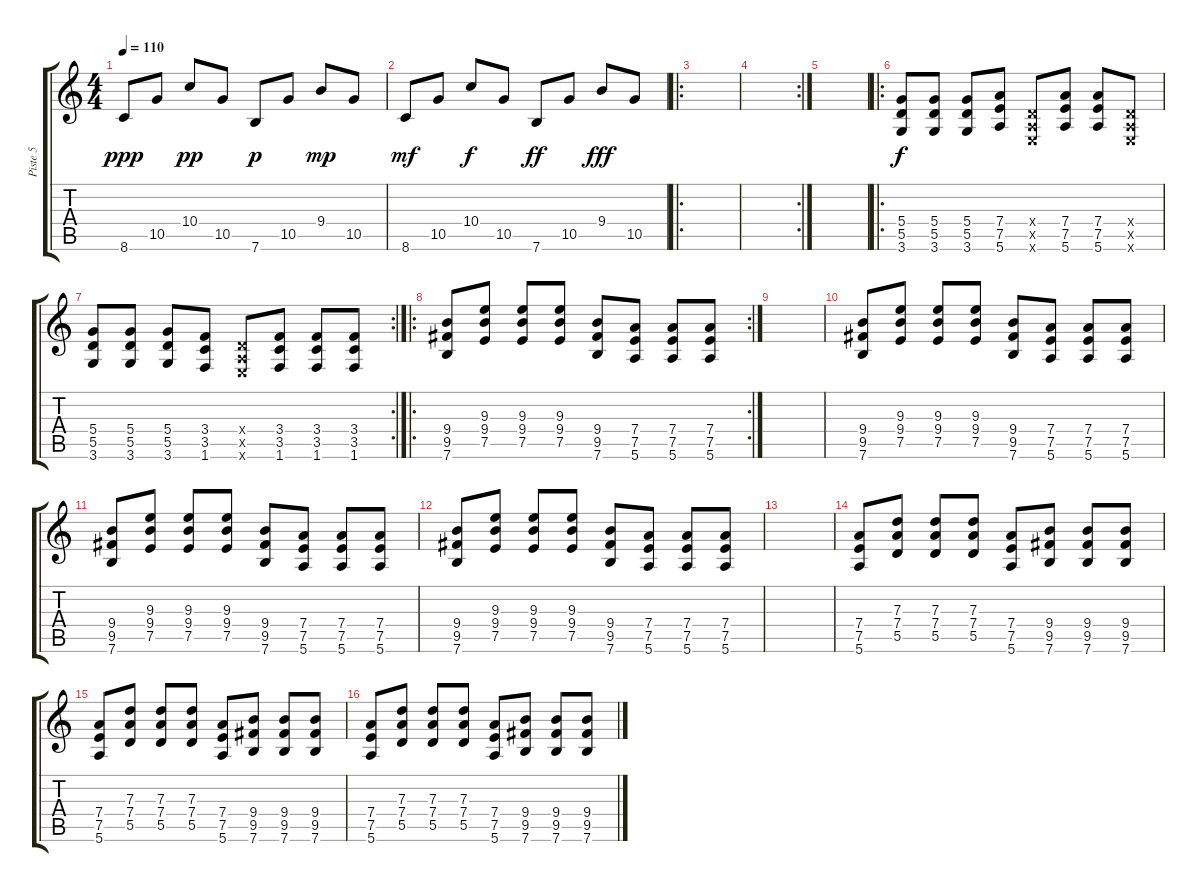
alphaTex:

\track ("Piste 5" "Piste 5") {instrument overdrivenguitar}
\staff {score tabs}
\tuning (E4 B3 G3 D3 A2 E2) {hide}
\ts (4 4)
\tempo 110
\clef g2
\ks c
8.6.8{dy ppp instrument overdrivenguitar} 10.5.8 10.4.8{dy pp} 10.5.8 7.6.8{dy p} 10.5.8 9.4.8{dy mp} 10.5.8 |
8.6.8{dy mf} 10.5.8 10.4.8{dy f} 10.5.8 7.6.8{dy ff} 10.5.8 9.4.8{dy fff} 10.5.8 |
\ro
|
\rc 2
|
|
\ro
(5.4 5.5 3.6).8{dy f} (5.4 5.5 3.6).8 (5.4 5.5 3.6).8 (7.4 7.5 5.6).8 (0.4{x} 0.5{x} 0.6{x}).8 (7.4 7.5 5.6).8 (7.4 7.5 5.6).8 (0.4{x} 0.5{x} 0.6{x}).8 |
\rc 2
(5.4 5.5 3.6).8 (5.4 5.5 3.6).8 (5.4 5.5 3.6).8 (3.4 3.5 1.6).8 (0.4{x} 0.5{x} 0.6{x}).8 (3.4 3.5 1.6).8 (3.4 3.5 1.6).8 (3.4 3.5 1.6).8 |
\ro
\rc 2
(9.4 9.5 7.6).8 (9.3 9.4 7.5).8 (9.3 9.4 7.5).8 (9.3 9.4 7.5).8 (9.4 9.5 7.6).8 (7.4 7.5 5.6).8 (7.4 7.5 5.6).8 (7.4 7.5 5.6).8 |
|
(9.4 9.5 7.6).8 (9.3 9.4 7.5).8 (9.3 9.4 7.5).8 (9.3 9.4 7.5).8 (9.4 9.5 7.6).8 (7.4 7.5 5.6).8 (7.4 7.5 5.6).8 (7.4 7.5 5.6).8 |
(9.4 9.5 7.6).8 (9.3 9.4 7.5).8 (9.3 9.4 7.5).8 (9.3 9.4 7.5).8 (9.4 9.5 7.6).8 (7.4 7.5 5.6).8 (7.4 7.5 5.6).8 (7.4 7.5 5.6).8 |
(9.4 9.5 7.6).8 (9.3 9.4 7.5).8 (9.3 9.4 7.5).8 (9.3 9.4 7.5).8 (9.4 9.5 7.6).8 (7.4 7.5 5.6).8 (7.4 7.5 5.6).8 (7.4 7.5 5.6).8 |
|
(7.4 7.5 5.6).8 (7.3 7.4 5.5).8 (7.3 7.4 5.5).8 (7.3 7.4 5.5).8 (7.4 7.5 5.6).8 (9.4 9.5 7.6).8 (9.4 9.5 7.6).8 (9.4 9.5 7.6).8 |
(7.4 7.5 5.6).8 (7.3 7.4 5.5).8 (7.3 7.4 5.5).8 (7.3 7.4 5.5).8 (7.4 7.5 5.6).8 (9.4 9.5 7.6).8 (9.4 9.5 7.6).8 (9.4 9.5 7.6).8 |
(7.4 7.5 5.6).8 (7.3 7.4 5.5).8 (7.3 7.4 5.5).8 (7.3 7.4 5.5).8 (7.4 7.5 5.6).8 (9.4 9.5 7.6).8 (9.4 9.5 7.6).8 (9.4 9.5 7.6).8
